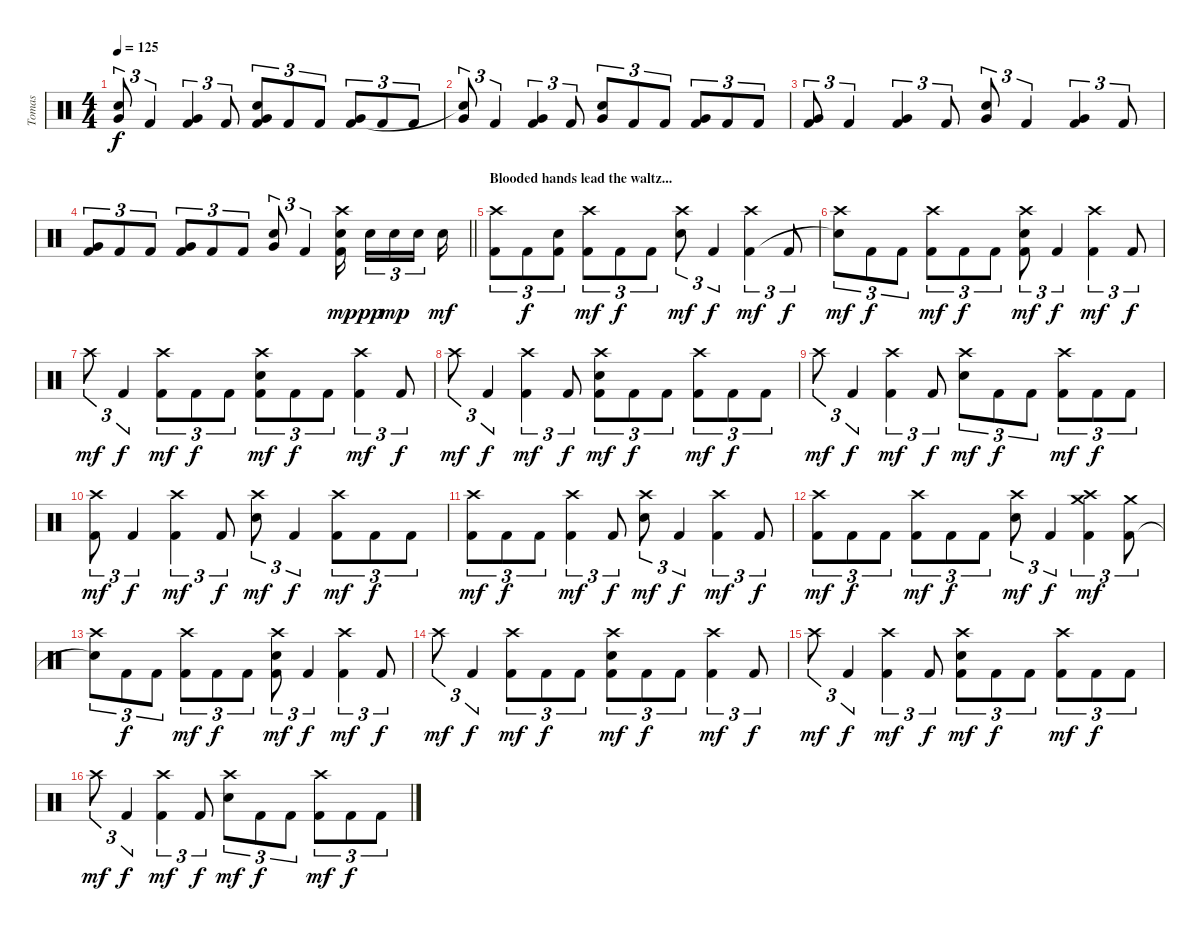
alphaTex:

\track ("Tomas" "Tomas") {instrument percussion}
\staff {score}
\articulation defaults
\ts (4 4)
\tempo 125
\clef neutral
\ks c
("Very Low Tom (hit)" "Snare (hit)"{t}).8{tu (3 2) dy f} "Kick (hit) 2".4{tu (3 2)} ("Very Low Tom (hit)" "Kick (hit) 2").4{tu (3 2)} "Kick (hit) 2".8{tu (3 2)} ("Electric Snare (hit)" "Very Low Tom (hit)" "Kick (hit) 2").8{tu (3 2)} "Kick (hit) 2".8{tu (3 2)} "Kick (hit) 2".8{tu (3 2)} ("Very Low Tom (hit)" "Kick (hit) 2").8{tu (3 2)} "Kick (hit) 2".8{tu (3 2)} "Kick (hit) 2".8{tu (3 2)} |
("Very Low Tom (hit)" "Snare (hit)"{t}).8{tu (3 2)} "Kick (hit) 2".4{tu (3 2)} ("Very Low Tom (hit)" "Kick (hit) 2").4{tu (3 2)} "Kick (hit) 2".8{tu (3 2)} ("Electric Snare (hit)" "Very Low Tom (hit)").8{tu (3 2)} "Kick (hit) 2".8{tu (3 2)} "Kick (hit) 2".8{tu (3 2)} ("Very Low Tom (hit)" "Kick (hit) 2").8{tu (3 2)} "Kick (hit) 2".8{tu (3 2)} "Kick (hit) 2".8{tu (3 2)} |
("Very Low Tom (hit)" "Kick (hit) 2").8{tu (3 2)} "Kick (hit) 2".4{tu (3 2)} ("Very Low Tom (hit)" "Kick (hit) 2").4{tu (3 2)} "Kick (hit) 2".8{tu (3 2)} ("Electric Snare (hit)" "Very Low Tom (hit)").8{tu (3 2)} "Kick (hit) 2".4{tu (3 2)} ("Very Low Tom (hit)" "Kick (hit) 2").4{tu (3 2)} "Kick (hit) 2".8{tu (3 2)} |
\barLineRight lightlight
("Very Low Tom (hit)" "Kick (hit) 2").8{tu (3 2)} "Kick (hit) 2".8{tu (3 2)} "Kick (hit) 2".8{tu (3 2)} ("Very Low Tom (hit)" "Kick (hit) 2").8{tu (3 2)} "Kick (hit) 2".8{tu (3 2)} "Kick (hit) 2".8{tu (3 2)} ("Electric Snare (hit)" "Very Low Tom (hit)").8{tu (3 2)} "Kick (hit) 2".4{tu (3 2)} ("Crash high (hit)" "Electric Snare (hit)" "Kick (hit) 2").16{dy mp beam splitsecondary} "Electric Snare (hit)".16{tu (3 2) dy pp} "Electric Snare (hit)".16{tu (3 2) dy mp} "Electric Snare (hit)".16{tu (3 2) beam splitsecondary} "Electric Snare (hit)".16{dy mf} |
\section ("" "Blooded hands lead the waltz...")
("Crash high (hit)" "Kick (hit) 2").8{tu (3 2)} "Kick (hit) 2".8{tu (3 2) dy f} ("Electric Snare (hit)" "Kick (hit) 2").8{tu (3 2)} ("Crash high (hit)" "Kick (hit) 2").8{tu (3 2) dy mf} "Kick (hit) 2".8{tu (3 2) dy f} "Kick (hit) 2".8{tu (3 2)} ("Crash high (hit)" "Electric Snare (hit)").8{tu (3 2) dy mf} "Kick (hit) 2".4{tu (3 2) dy f} ("Crash high (hit)" "Kick (hit) 2").4{tu (3 2) dy mf} "Kick (hit) 2".8{tu (3 2) dy f} |
("Crash high (hit)" "Snare (hit)"{t}).8{tu (3 2) dy mf} "Kick (hit) 2".8{tu (3 2) dy f} "Kick (hit) 2".8{tu (3 2)} ("Crash high (hit)" "Kick (hit) 2").8{tu (3 2) dy mf} "Kick (hit) 2".8{tu (3 2) dy f} "Kick (hit) 2".8{tu (3 2)} ("Crash high (hit)" "Electric Snare (hit)" "Kick (hit) 2").8{tu (3 2) dy mf} "Kick (hit) 2".4{tu (3 2) dy f} ("Crash high (hit)" "Kick (hit) 2").4{tu (3 2) dy mf} "Kick (hit) 2".8{tu (3 2) dy f} |
"Crash high (hit)".8{tu (3 2) dy mf} "Kick (hit) 2".4{tu (3 2) dy f} ("Crash high (hit)" "Kick (hit) 2").8{tu (3 2) dy mf} "Kick (hit) 2".8{tu (3 2) dy f} "Kick (hit) 2".8{tu (3 2)} ("Crash high (hit)" "Electric Snare (hit)" "Kick (hit) 2").8{tu (3 2) dy mf} "Kick (hit) 2".8{tu (3 2) dy f} "Kick (hit) 2".8{tu (3 2)} ("Crash high (hit)" "Kick (hit) 2").4{tu (3 2) dy mf} "Kick (hit) 2".8{tu (3 2) dy f} |
"Crash high (hit)".8{tu (3 2) dy mf} "Kick (hit) 2".4{tu (3 2) dy f} ("Crash high (hit)" "Kick (hit) 2").4{tu (3 2) dy mf} "Kick (hit) 2".8{tu (3 2) dy f} ("Crash high (hit)" "Electric Snare (hit)" "Kick (hit) 2").8{tu (3 2) dy mf} "Kick (hit) 2".8{tu (3 2) dy f} "Kick (hit) 2".8{tu (3 2)} ("Crash high (hit)" "Kick (hit) 2").8{tu (3 2) dy mf} "Kick (hit) 2".8{tu (3 2) dy f} "Kick (hit) 2".8{tu (3 2)} |
"Crash high (hit)".8{tu (3 2) dy mf} "Kick (hit) 2".4{tu (3 2) dy f} ("Crash high (hit)" "Kick (hit) 2").4{tu (3 2) dy mf} "Kick (hit) 2".8{tu (3 2) dy f} ("Crash high (hit)" "Electric Snare (hit)").8{tu (3 2) dy mf} "Kick (hit) 2".8{tu (3 2) dy f} "Kick (hit) 2".8{tu (3 2)} ("Crash high (hit)" "Kick (hit) 2").8{tu (3 2) dy mf} "Kick (hit) 2".8{tu (3 2) dy f} "Kick (hit) 2".8{tu (3 2)} |
("Crash high (hit)" "Kick (hit) 2").8{tu (3 2) dy mf} "Kick (hit) 2".4{tu (3 2) dy f} ("Crash high (hit)" "Kick (hit) 2").4{tu (3 2) dy mf} "Kick (hit) 2".8{tu (3 2) dy f} ("Crash high (hit)" "Electric Snare (hit)").8{tu (3 2) dy mf} "Kick (hit) 2".4{tu (3 2) dy f} ("Crash high (hit)" "Kick (hit) 2").8{tu (3 2) dy mf} "Kick (hit) 2".8{tu (3 2) dy f} "Kick (hit) 2".8{tu (3 2)} |
("Crash high (hit)" "Kick (hit) 2").8{tu (3 2) dy mf} "Kick (hit) 2".8{tu (3 2) dy f} "Kick (hit) 2".8{tu (3 2)} ("Crash high (hit)" "Kick (hit) 2").4{tu (3 2) dy mf} "Kick (hit) 2".8{tu (3 2) dy f} ("Crash high (hit)" "Electric Snare (hit)").8{tu (3 2) dy mf} "Kick (hit) 2".4{tu (3 2) dy f} ("Crash high (hit)" "Kick (hit) 2").4{tu (3 2) dy mf} "Kick (hit) 2".8{tu (3 2) dy f} |
("Crash high (hit)" "Kick (hit) 2").8{tu (3 2) dy mf} "Kick (hit) 2".8{tu (3 2) dy f} "Kick (hit) 2".8{tu (3 2)} ("Crash high (hit)" "Kick (hit) 2").8{tu (3 2) dy mf} "Kick (hit) 2".8{tu (3 2) dy f} "Kick (hit) 2".8{tu (3 2)} ("Crash high (hit)" "Electric Snare (hit)").8{tu (3 2) dy mf} "Kick (hit) 2".4{tu (3 2) dy f} ("Crash high (hit)" "Crash medium (hit)" "Kick (hit) 2").4{tu (3 2) dy mf} ("Crash medium (hit)" "Kick (hit) 2").8{tu (3 2)} |
("Crash high (hit)" "Snare (hit)"{t}).8{tu (3 2)} "Kick (hit) 2".8{tu (3 2) dy f} "Kick (hit) 2".8{tu (3 2)} ("Crash high (hit)" "Kick (hit) 2").8{tu (3 2) dy mf} "Kick (hit) 2".8{tu (3 2) dy f} "Kick (hit) 2".8{tu (3 2)} ("Crash high (hit)" "Electric Snare (hit)" "Kick (hit) 2").8{tu (3 2) dy mf} "Kick (hit) 2".4{tu (3 2) dy f} ("Crash high (hit)" "Kick (hit) 2").4{tu (3 2) dy mf} "Kick (hit) 2".8{tu (3 2) dy f} |
"Crash high (hit)".8{tu (3 2) dy mf} "Kick (hit) 2".4{tu (3 2) dy f} ("Crash high (hit)" "Kick (hit) 2").8{tu (3 2) dy mf} "Kick (hit) 2".8{tu (3 2) dy f} "Kick (hit) 2".8{tu (3 2)} ("Crash high (hit)" "Electric Snare (hit)" "Kick (hit) 2").8{tu (3 2) dy mf} "Kick (hit) 2".8{tu (3 2) dy f} "Kick (hit) 2".8{tu (3 2)} ("Crash high (hit)" "Kick (hit) 2").4{tu (3 2) dy mf} "Kick (hit) 2".8{tu (3 2) dy f} |
"Crash high (hit)".8{tu (3 2) dy mf} "Kick (hit) 2".4{tu (3 2) dy f} ("Crash high (hit)" "Kick (hit) 2").4{tu (3 2) dy mf} "Kick (hit) 2".8{tu (3 2) dy f} ("Crash high (hit)" "Electric Snare (hit)" "Kick (hit) 2").8{tu (3 2) dy mf} "Kick (hit) 2".8{tu (3 2) dy f} "Kick (hit) 2".8{tu (3 2)} ("Crash high (hit)" "Kick (hit) 2").8{tu (3 2) dy mf} "Kick (hit) 2".8{tu (3 2) dy f} "Kick (hit) 2".8{tu (3 2)} |
"Crash high (hit)".8{tu (3 2) dy mf} "Kick (hit) 2".4{tu (3 2) dy f} ("Crash high (hit)" "Kick (hit) 2").4{tu (3 2) dy mf} "Kick (hit) 2".8{tu (3 2) dy f} ("Crash high (hit)" "Electric Snare (hit)").8{tu (3 2) dy mf} "Kick (hit) 2".8{tu (3 2) dy f} "Kick (hit) 2".8{tu (3 2)} ("Crash high (hit)" "Kick (hit) 2").8{tu (3 2) dy mf} "Kick (hit) 2".8{tu (3 2) dy f} "Kick (hit) 2".8{tu (3 2)}
